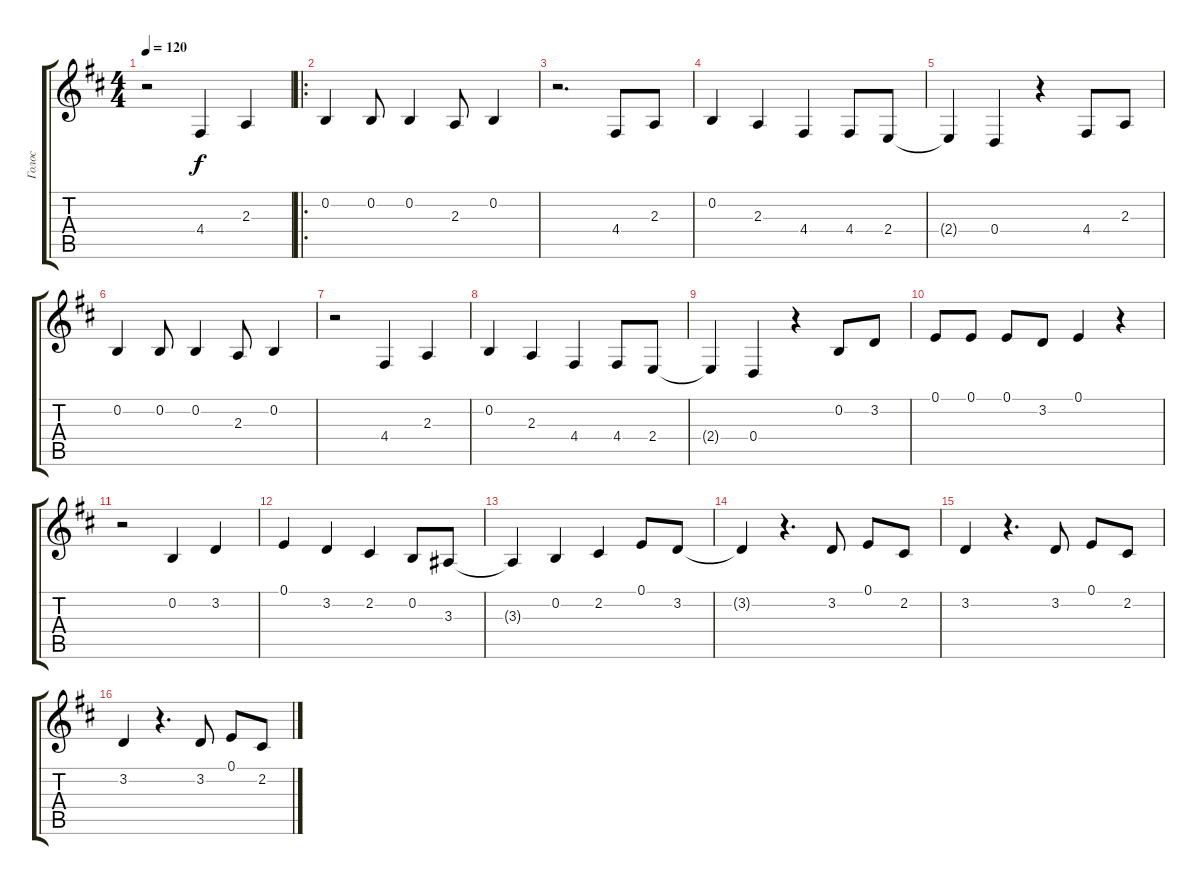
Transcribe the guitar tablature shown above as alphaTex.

\track ("Голос" "Голос") {instrument lead3calliope}
\staff {score tabs}
\tuning (E4 B3 G3 D3 A2 E2) {hide}
\ts (4 4)
\tempo 120
\clef g2
\ks bminor
r.2{dy f instrument lead3calliope} 4.4.4 2.3.4 |
\ro
0.2.4 0.2.8 0.2.4 2.3.8 0.2.4 |
r.2{d} 4.4.8 2.3.8 |
0.2.4 2.3.4 4.4.4 4.4.8 2.4.8 |
2.4{t}.4 0.4.4 r.4 4.4.8 2.3.8 |
0.2.4 0.2.8 0.2.4 2.3.8 0.2.4 |
r.2 4.4.4 2.3.4 |
0.2.4 2.3.4 4.4.4 4.4.8 2.4.8 |
2.4{t}.4 0.4.4 r.4 0.2.8 3.2.8 |
0.1.8 0.1.8 0.1.8 3.2.8 0.1.4 r.4 |
r.2 0.2.4 3.2.4 |
0.1.4 3.2.4 2.2.4 0.2.8 3.3.8 |
3.3{t}.4 0.2.4 2.2.4 0.1.8 3.2.8 |
3.2{t}.4 r.4{d} 3.2.8 0.1.8 2.2.8 |
3.2.4 r.4{d} 3.2.8 0.1.8 2.2.8 |
3.2.4 r.4{d} 3.2.8 0.1.8 2.2.8
